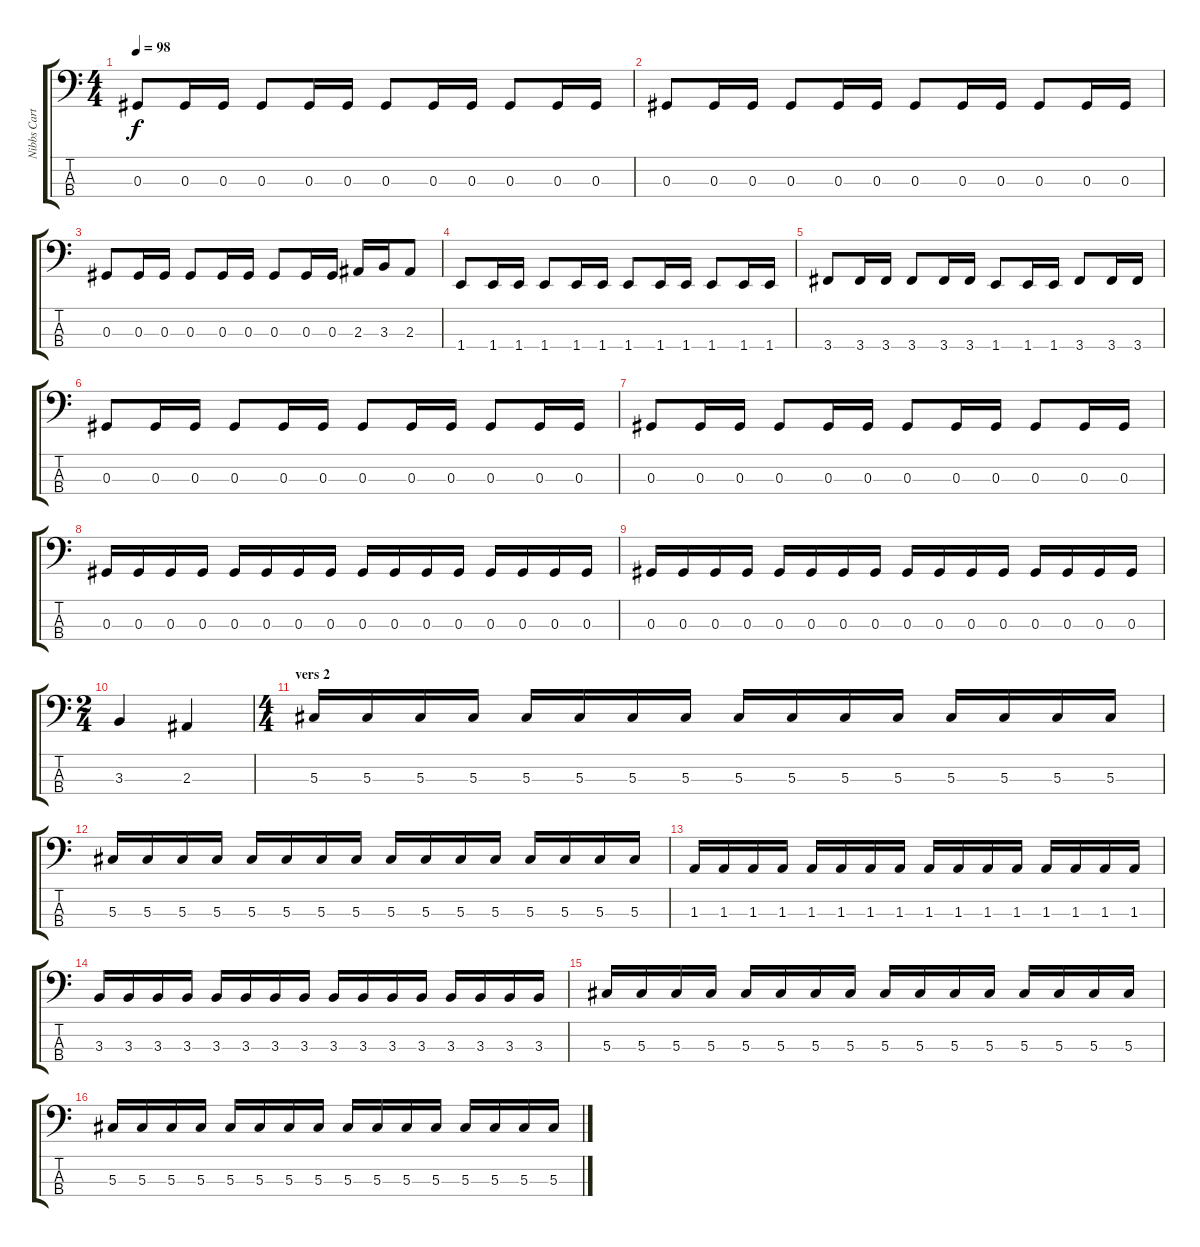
\track ("Nibbs Carter" "Nibbs Cart") {instrument electricbassfinger}
\staff {score tabs}
\tuning (Gb2 Db2 Ab1 Eb1) {hide}
\ts (4 4)
\tempo 98
\clef f4
\ks c
0.3.8{dy f} 0.3.16 0.3.16 0.3.8 0.3.16 0.3.16 0.3.8 0.3.16 0.3.16 0.3.8 0.3.16 0.3.16 |
0.3.8 0.3.16 0.3.16 0.3.8 0.3.16 0.3.16 0.3.8 0.3.16 0.3.16 0.3.8 0.3.16 0.3.16 |
0.3.8 0.3.16 0.3.16 0.3.8 0.3.16 0.3.16 0.3.8 0.3.16 0.3.16 2.3.16 3.3.16 2.3.8 |
1.4.8 1.4.16 1.4.16 1.4.8 1.4.16 1.4.16 1.4.8 1.4.16 1.4.16 1.4.8 1.4.16 1.4.16 |
3.4.8 3.4.16 3.4.16 3.4.8 3.4.16 3.4.16 1.4.8 1.4.16 1.4.16 3.4.8 3.4.16 3.4.16 |
0.3.8 0.3.16 0.3.16 0.3.8 0.3.16 0.3.16 0.3.8 0.3.16 0.3.16 0.3.8 0.3.16 0.3.16 |
0.3.8 0.3.16 0.3.16 0.3.8 0.3.16 0.3.16 0.3.8 0.3.16 0.3.16 0.3.8 0.3.16 0.3.16 |
0.3.16 0.3.16 0.3.16 0.3.16 0.3.16 0.3.16 0.3.16 0.3.16 0.3.16 0.3.16 0.3.16 0.3.16 0.3.16 0.3.16 0.3.16 0.3.16 |
0.3.16 0.3.16 0.3.16 0.3.16 0.3.16 0.3.16 0.3.16 0.3.16 0.3.16 0.3.16 0.3.16 0.3.16 0.3.16 0.3.16 0.3.16 0.3.16 |
\ts (2 4)
3.3.4 2.3.4 |
\ts (4 4)
\section ("" "vers 2")
5.3.16 5.3.16 5.3.16 5.3.16 5.3.16 5.3.16 5.3.16 5.3.16 5.3.16 5.3.16 5.3.16 5.3.16 5.3.16 5.3.16 5.3.16 5.3.16 |
5.3.16 5.3.16 5.3.16 5.3.16 5.3.16 5.3.16 5.3.16 5.3.16 5.3.16 5.3.16 5.3.16 5.3.16 5.3.16 5.3.16 5.3.16 5.3.16 |
1.3.16 1.3.16 1.3.16 1.3.16 1.3.16 1.3.16 1.3.16 1.3.16 1.3.16 1.3.16 1.3.16 1.3.16 1.3.16 1.3.16 1.3.16 1.3.16 |
3.3.16 3.3.16 3.3.16 3.3.16 3.3.16 3.3.16 3.3.16 3.3.16 3.3.16 3.3.16 3.3.16 3.3.16 3.3.16 3.3.16 3.3.16 3.3.16 |
5.3.16 5.3.16 5.3.16 5.3.16 5.3.16 5.3.16 5.3.16 5.3.16 5.3.16 5.3.16 5.3.16 5.3.16 5.3.16 5.3.16 5.3.16 5.3.16 |
5.3.16 5.3.16 5.3.16 5.3.16 5.3.16 5.3.16 5.3.16 5.3.16 5.3.16 5.3.16 5.3.16 5.3.16 5.3.16 5.3.16 5.3.16 5.3.16
